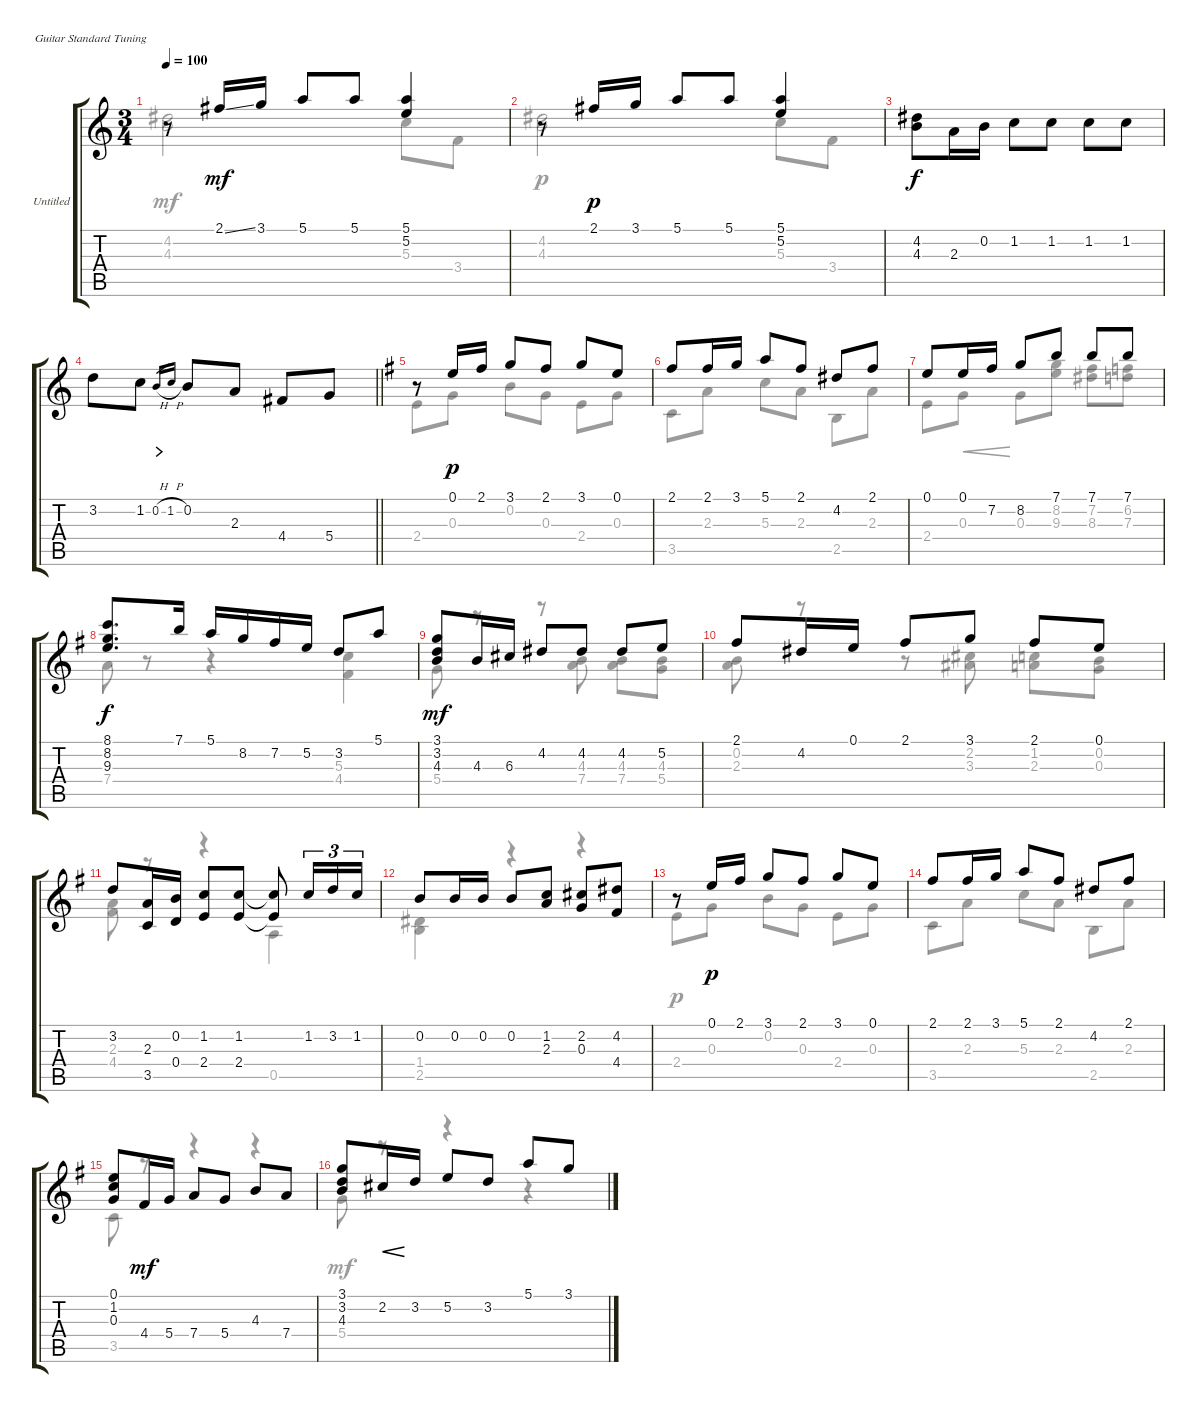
\bracketExtendMode groupsimilarinstruments
\firstSystemTrackNameOrientation horizontal
\otherSystemsTrackNameOrientation horizontal
\track ("Untitled" "Untitled") {instrument acousticguitarnylon}
\staff {score tabs}
\tuning (E4 B3 G3 D3 A2 E2)
\voice
\ts (3 4)
\tempo 100
\clef g2
\ks c
r.8{dy p} 2.1{ss}.16{dy mf} 3.1.16 5.1.8 5.1.8 (5.1 5.2).4 |
r.8 2.1.16{dy p} 3.1.16 5.1.8 5.1.8 (5.1 5.2).4 |
(4.2 4.3).8{dy f} 2.3.16 0.2.16 1.2.8 1.2.8 1.2.8 1.2.8 |
\barLineRight lightlight
3.2.8 1.2.8 0.2{h}.16{gr dec} 1.2{h}.16{gr} 0.2.8 2.3.8 4.4.8 5.4.8 |
\ks g
r.8 0.1.16{dy p} 2.1.16 3.1.8 2.1.8 3.1.8 0.1.8 |
2.1.8 2.1.16 3.1.16 5.1.8 2.1.8 4.2.8 2.1.8 |
0.1.8 0.1.16 7.2.16 8.2.8 7.1.8 7.1.8 7.1.8 |
(8.1 8.2 9.3).8{d dy f} 7.1.16 5.1.16 8.2.16 7.2.16 5.2.16 3.2.8 5.1.8 |
(3.1 3.2 4.3).8{dy mf} 4.3.16 6.3.16 4.2.8 4.2.8 4.2.8 5.2.8 |
2.1.8 4.2.16 0.1.16 2.1.8 3.1.8 2.1.8 0.1.8 |
3.2.8 (2.3 3.5).16 (0.2 0.4).16 (1.2 2.4).8 (1.2 2.4).8 (1.2{t} 2.4{t}).8 1.2.16{tu (3 2)} 3.2.16{tu (3 2)} 1.2.16{tu (3 2)} |
0.2.8 0.2.16 0.2.16 0.2.8 (1.2 2.3).8 (2.2 0.3).8 (4.2 4.4).8 |
r.8 0.1.16{dy p} 2.1.16 3.1.8 2.1.8 3.1.8 0.1.8 |
2.1.8 2.1.16 3.1.16 5.1.8 2.1.8 4.2.8 2.1.8 |
(0.1 1.2 0.3).8 4.4.16{dy mf} 5.4.16 7.4.8 5.4.8 4.3.8 7.4.8 |
(3.1 3.2 4.3).8 2.2.16{cre} 3.2.16 5.2.8 3.2.8 5.1.8 3.1{ss}.8
\voice
\clef g2
\ottava regular
\simile none
\ks c
(4.2 4.3).2{dy mf} 5.3.8 3.4.8 |
(4.2 4.3).2{dy p} 5.3.8 3.4.8 |
|
\barLineRight lightlight
|
\ks g
2.4.8 0.3.8 0.2.8 0.3.8 2.4.8 0.3.8 |
3.5.8 2.3.8 5.3.8 2.3.8 2.5.8 2.3.8 |
2.4.8 0.3.8{cre} 0.3.8 (8.2 9.3).8 (7.2 8.3).8 (6.2 7.3).8 |
7.4.8{dy f} r.8 r.4 (5.3 4.4).4 |
5.4.8{dy mf} r.8 r.8 (4.3 7.4).8 (4.3 7.4).8 (4.3 5.4).8 |
(0.2 2.3).8 r.8 r.8 (2.2 3.3).8 (1.2 2.3).8 (0.2 0.3).8 |
(2.3 4.4).8 r.8 r.4 0.5.4 |
(1.4 2.5).4 r.4 r.4 |
2.4.8{dy p} 0.3.8 0.2.8 0.3.8 2.4.8 0.3.8 |
3.5.8 2.3.8 5.3.8 2.3.8 2.5.8 2.3.8 |
3.5.8 r.8 r.4 r.4 |
5.4.8{dy mf} r.8 r.4 r.4
